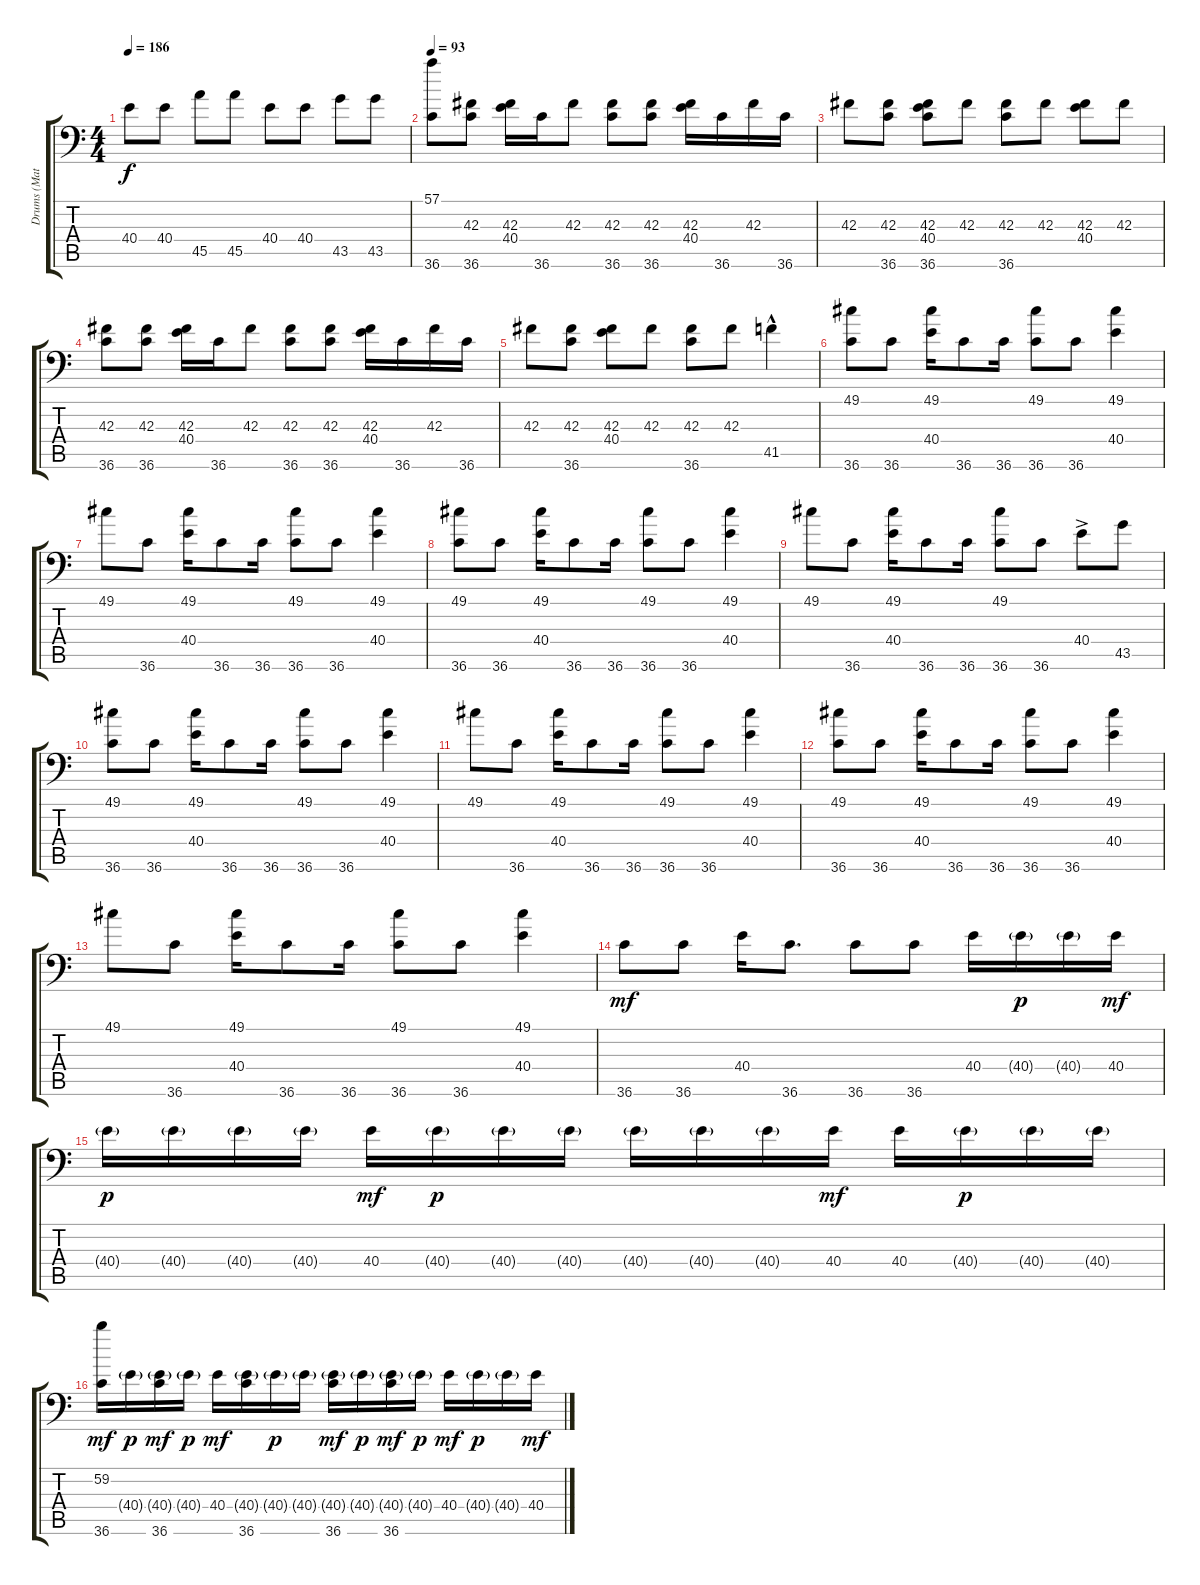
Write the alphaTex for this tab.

\track ("Drums (Matt)" "Drums (Mat") {instrument acousticgrandpiano}
\staff {score tabs}
\tuning (C-1 C-1 C-1 C-1 C-1 C-1) {hide}
\ts (4 4)
\tempo 186
\clef f4
\ks c
40.4.8{dy f} 40.4.8 45.5.8 45.5.8 40.4.8 40.4.8 43.5.8 43.5.8 |
\tempo 93
(57.1 36.6).8 (42.3 36.6).8 (42.3 40.4).16 36.6.16 42.3.8 (42.3 36.6).8 (42.3 36.6).8 (42.3 40.4).16 36.6.16 42.3.16 36.6.16 |
42.3.8 (42.3 36.6).8 (42.3 40.4 36.6).8 42.3.8 (42.3 36.6).8 42.3.8 (42.3 40.4).8 42.3.8 |
(42.3 36.6).8 (42.3 36.6).8 (42.3 40.4).16 36.6.16 42.3.8 (42.3 36.6).8 (42.3 36.6).8 (42.3 40.4).16 36.6.16 42.3.16 36.6.16 |
42.3.8 (42.3 36.6).8 (42.3 40.4).8 42.3.8 (42.3 36.6).8 42.3.8 41.5{hac}.4 |
(49.1 36.6).8 36.6.8 (49.1 40.4).16 36.6.8 36.6.16 (49.1 36.6).8 36.6.8 (49.1 40.4).4 |
49.1.8 36.6.8 (49.1 40.4).16 36.6.8 36.6.16 (49.1 36.6).8 36.6.8 (49.1 40.4).4 |
(49.1 36.6).8 36.6.8 (49.1 40.4).16 36.6.8 36.6.16 (49.1 36.6).8 36.6.8 (49.1 40.4).4 |
49.1.8 36.6.8 (49.1 40.4).16 36.6.8 36.6.16 (49.1 36.6).8 36.6.8 40.4{ac}.8 43.5.8 |
(49.1 36.6).8 36.6.8 (49.1 40.4).16 36.6.8 36.6.16 (49.1 36.6).8 36.6.8 (49.1 40.4).4 |
49.1.8 36.6.8 (49.1 40.4).16 36.6.8 36.6.16 (49.1 36.6).8 36.6.8 (49.1 40.4).4 |
(49.1 36.6).8 36.6.8 (49.1 40.4).16 36.6.8 36.6.16 (49.1 36.6).8 36.6.8 (49.1 40.4).4 |
49.1.8 36.6.8 (49.1 40.4).16 36.6.8 36.6.16 (49.1 36.6).8 36.6.8 (49.1 40.4).4 |
36.6.8{dy mf} 36.6.8 40.4.16 36.6.8{d} 36.6.8 36.6.8 40.4.16 40.4{g}.16{dy p} 40.4{g}.16 40.4.16{dy mf} |
40.4{g}.16{dy p} 40.4{g}.16 40.4{g}.16 40.4{g}.16 40.4.16{dy mf} 40.4{g}.16{dy p} 40.4{g}.16 40.4{g}.16 40.4{g}.16 40.4{g}.16 40.4{g}.16 40.4.16{dy mf} 40.4.16 40.4{g}.16{dy p} 40.4{g}.16 40.4{g}.16 |
(59.2 36.6).16{dy mf} 40.4{g}.16{dy p} (40.4{g} 36.6).16{dy mf} 40.4{g}.16{dy p} 40.4.16{dy mf} (40.4{g} 36.6).16 40.4{g}.16{dy p} 40.4{g}.16 (40.4{g} 36.6).16{dy mf} 40.4{g}.16{dy p} (40.4{g} 36.6).16{dy mf} 40.4{g}.16{dy p} 40.4.16{dy mf} 40.4{g}.16{dy p} 40.4{g}.16 40.4.16{dy mf}
